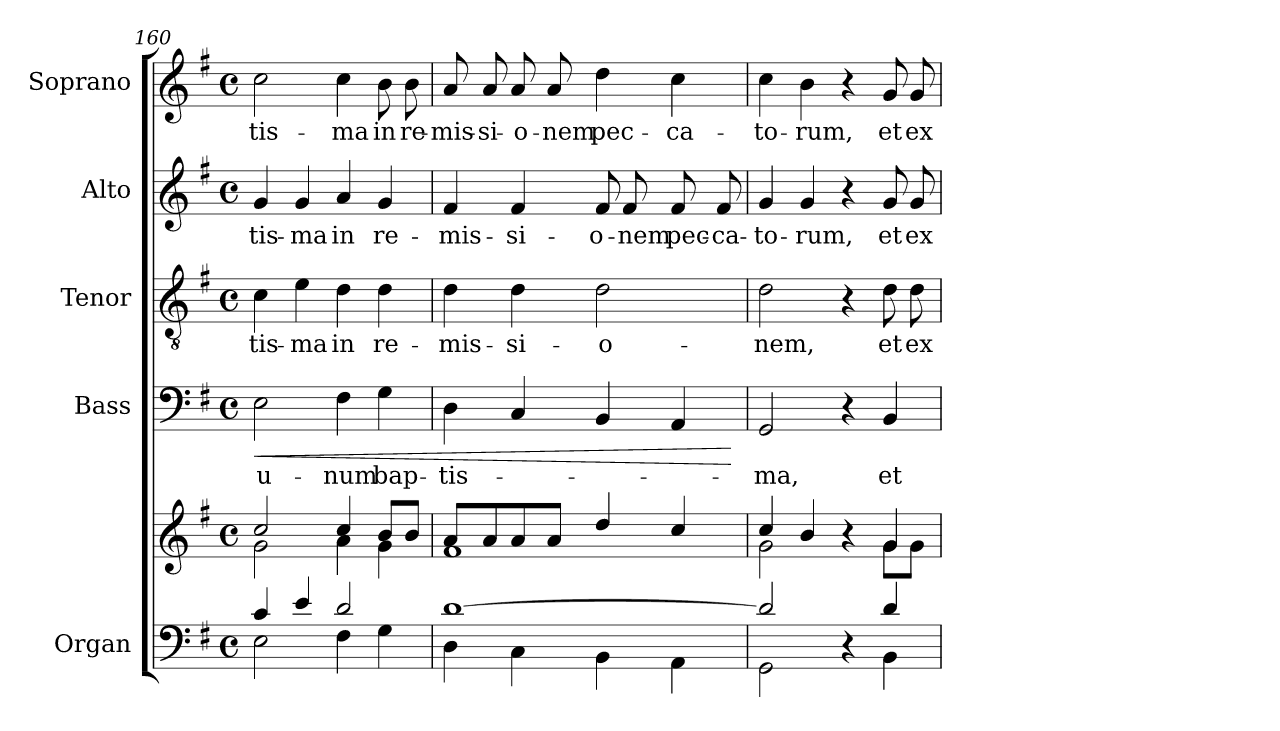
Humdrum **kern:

**kern	**kern	**kern	**text	**dynam	**kern	**text	**kern	**text	**kern	**text
*part5	*part5	*part4	*part4	*part4	*part3	*part3	*part2	*part2	*part1	*part1
*staff6	*staff5	*staff4	*staff4	*staff4	*staff3	*staff3	*staff2	*staff2	*staff1	*staff1
*I"Organ	*	*I"Bass	*	*	*I"Tenor	*	*I"Alto	*	*I"Soprano	*
*I'Org.	*	*I'B.	*	*	*I'T.	*	*I'A.	*	*I'S.	*
*clefF4	*clefG2	*clefF4	*	*	*clefGv2	*	*clefG2	*	*clefG2	*
*k[f#]	*k[f#]	*k[f#]	*	*	*k[f#]	*	*k[f#]	*	*k[f#]	*
*G:	*G:	*G:	*	*	*G:	*	*G:	*	*G:	*
*M4/4	*M4/4	*M4/4	*	*	*M4/4	*	*M4/4	*	*M4/4	*
*met(c)	*met(c)	*met(c)	*	*	*met(c)	*	*met(c)	*	*met(c)	*
=160	=160	=160	=160	=160	=160	=160	=160	=160	=160	=160
*^	*^	*	*	*	*	*	*	*	*	*
!	!	!	!	!	!LO:LY:b	!LO:HP:b	!	!LO:LY:b	!	!LO:LY:b	!	!LO:LY:b
4c/	2E\	2cc/	2g\	2E\	u-	<	4c\	-tis-	4g/	-tis-	2cc\	-tis-
!	!	!	!	!	!	!	!	!LO:LY:b	!	!LO:LY:b	!	!
4e/	.	.	.	.	.	.	4e\	-ma	4g/	-ma	.	.
!	!	!	!	!	!LO:LY:b	!	!	!LO:LY:b	!	!LO:LY:b	!	!LO:LY:b
2d/	4F#\	4cc/	4a\	4F#\	-num	.	4d\	in	4a/	in	4cc\	-ma
!	!	!	!	!	!LO:LY:b	!	!	!LO:LY:b	!	!LO:LY:b	!	!LO:LY:b
.	4G\	8b/L	4g\	4G\	bap-	.	4d\	re-	4g/	re-	8b\	in
!	!	!	!	!	!	!	!	!	!	!	!	!LO:LY:b
.	.	8b/J	.	.	.	.	.	.	.	.	8b\	re-
=161	=161	=161	=161	=161	=161	=161	=161	=161	=161	=161	=161	=161
!	!	!	!	!	!LO:LY:b	!	!	!LO:LY:b	!	!LO:LY:b	!	!LO:LY:b
[1d	4D\	8a/L	1f#	4D\	-tis-	.	4d\	-mis-	4f#/	-mis-	8a/	-mis-
!	!	!	!	!	!	!	!	!	!	!	!	!LO:LY:b
.	.	8a/	.	.	.	.	.	.	.	.	8a/	-si-
!	!	!	!	!	!	!	!	!LO:LY:b	!	!LO:LY:b	!	!LO:LY:b
.	4C\	8a/	.	4C/	.	.	4d\	-si-	4f#/	-si-	8a/	-o-
!	!	!	!	!	!	!	!	!	!	!	!	!LO:LY:b
.	.	8a/J	.	.	.	.	.	.	.	.	8a/	-nem
!	!	!	!	!	!	!	!	!LO:LY:b	!	!LO:LY:b	!	!LO:LY:b
.	4BB\	4dd/	.	4BB/	.	.	2d\	-o-	8f#/	-o-	4dd\	pec-
!	!	!	!	!	!	!	!	!	!	!LO:LY:b	!	!
.	.	.	.	.	.	.	.	.	8f#/	-nem	.	.
!	!	!	!	!	!	!	!	!	!	!LO:LY:b	!	!LO:LY:b
.	4AA\	4cc/	.	4AA/	.	.	.	.	8f#/	pec-	4cc\	-ca-
!	!	!	!	!	!	!	!	!	!	!LO:LY:b	!	!
.	.	.	.	.	.	.	.	.	8f#/	-ca-	.	.
*v	*v	*	*	*	*	*	*	*	*	*	*	*
*	*v	*v	*	*	*	*	*	*	*	*	*
.	.	.	.	[	.	.	.	.	.	.
=162	=162	=162	=162	=162	=162	=162	=162	=162	=162	=162
*^	*^	*	*	*	*	*	*	*	*	*
!	!	!	!	!	!LO:LY:b	!	!	!LO:LY:b	!	!LO:LY:b	!	!LO:LY:b
2d/]	2GG\	4cc/	2g\	2GG/	-ma,	.	2d\	-nem,	4g/	-to-	4cc\	-to-
!	!	!	!	!	!	!	!	!	!	!LO:LY:b	!	!LO:LY:b
.	.	4b/	.	.	.	.	.	.	4g/	-rum,	4b\	-rum,
4r	4ryy	4r	4ryy	4r	.	.	4r	.	4r	.	4r	.
!	!	!	!	!	!LO:LY:b	!	!	!LO:LY:b	!	!LO:LY:b	!	!LO:LY:b
4d/	4BB\	4g/	8g\L	4BB/	et	.	8d\	et	8g/	et	8g/	et
!	!	!	!	!	!	!	!	!LO:LY:b	!	!LO:LY:b	!	!LO:LY:b
.	.	.	8g\J	.	.	.	8d\	ex-	8g/	ex-	8g/	ex-
*v	*v	*	*	*	*	*	*	*	*	*	*	*
*	*v	*v	*	*	*	*	*	*	*	*	*
=	=	=	=	=	=	=	=	=	=	=
*-	*-	*-	*-	*-	*-	*-	*-	*-	*-	*-
